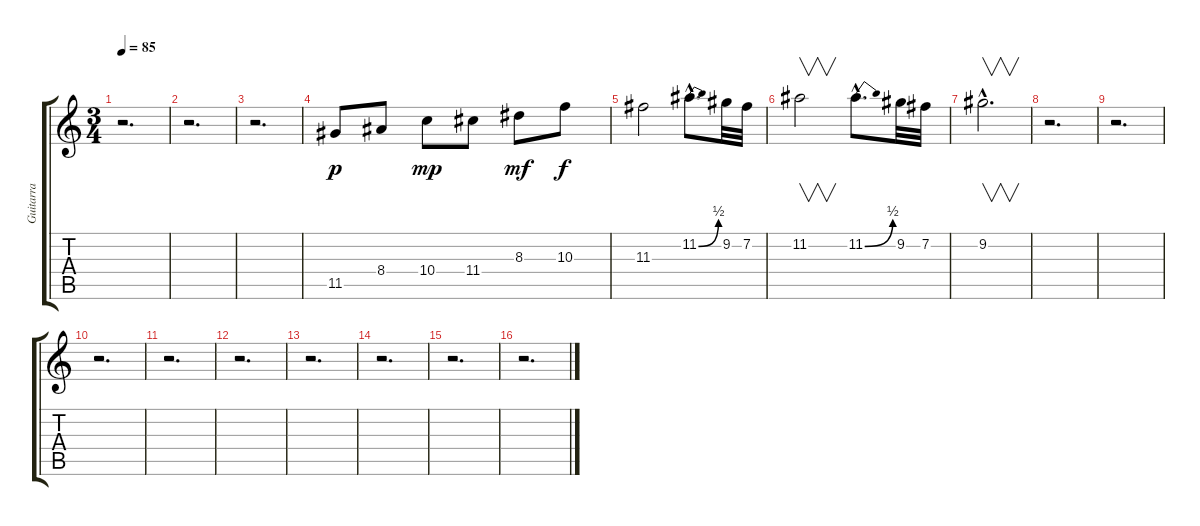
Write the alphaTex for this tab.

\track ("Guitarra" "Guitarra") {instrument overdrivenguitar}
\staff {score tabs}
\tuning (E4 B3 G3 D3 A2 E2) {hide}
\ts (3 4)
\tempo 85
\clef g2
\ks c
r.2{d dy p} |
r.2{d} |
r.2{d} |
11.5.8 8.4.8 10.4.8{dy mp} 11.4.8 8.3.8{dy mf} 10.3.8{dy f} |
11.3.2 11.2{be (bend 0 0 60 2) hac}.8{d} 9.2.32 7.2.32 |
11.2.2{v} 11.2{be (bend 0 0 60 2) hac}.8{d} 9.2.32 7.2.32 |
9.2{hac}.2{v d} |
r.2{d} |
r.2{d} |
r.2{d} |
r.2{d} |
r.2{d} |
r.2{d} |
r.2{d} |
r.2{d} |
r.2{d}
